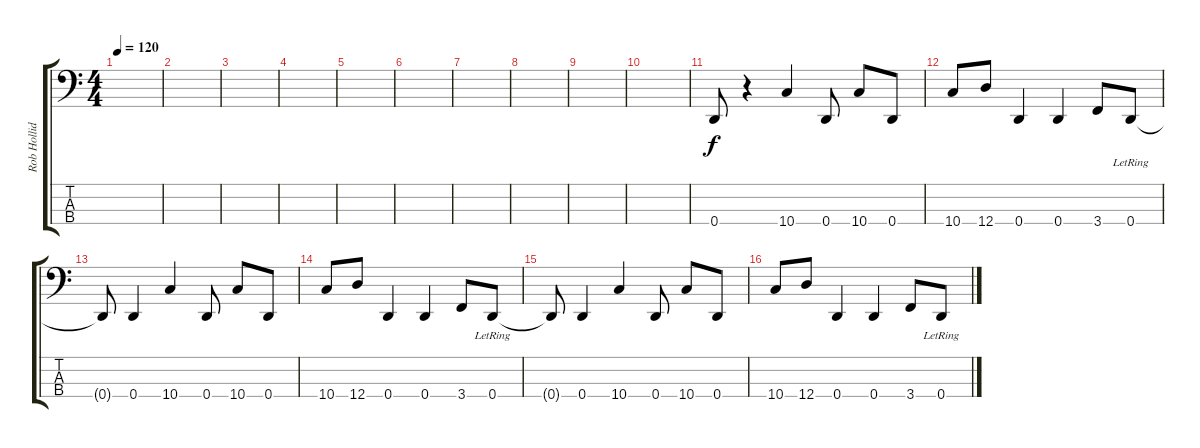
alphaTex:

\track ("Rob Holliday" "Rob Hollid") {instrument synthbass2}
\staff {score tabs}
\tuning (G2 D2 A1 D1) {hide}
\ts (4 4)
\tempo 120
\clef f4
\ks c
|
|
|
|
|
|
|
|
|
|
0.4.8 r.4 10.4.4 0.4.8 10.4.8 0.4.8 |
10.4.8 12.4.8 0.4.4 0.4.4 3.4.8 0.4{lr}.8 |
0.4{t}.8 0.4.4 10.4.4 0.4.8 10.4.8 0.4.8 |
10.4.8 12.4.8 0.4.4 0.4.4 3.4.8 0.4{lr}.8 |
0.4{t}.8 0.4.4 10.4.4 0.4.8 10.4.8 0.4.8 |
10.4.8 12.4.8 0.4.4 0.4.4 3.4.8 0.4{lr}.8
